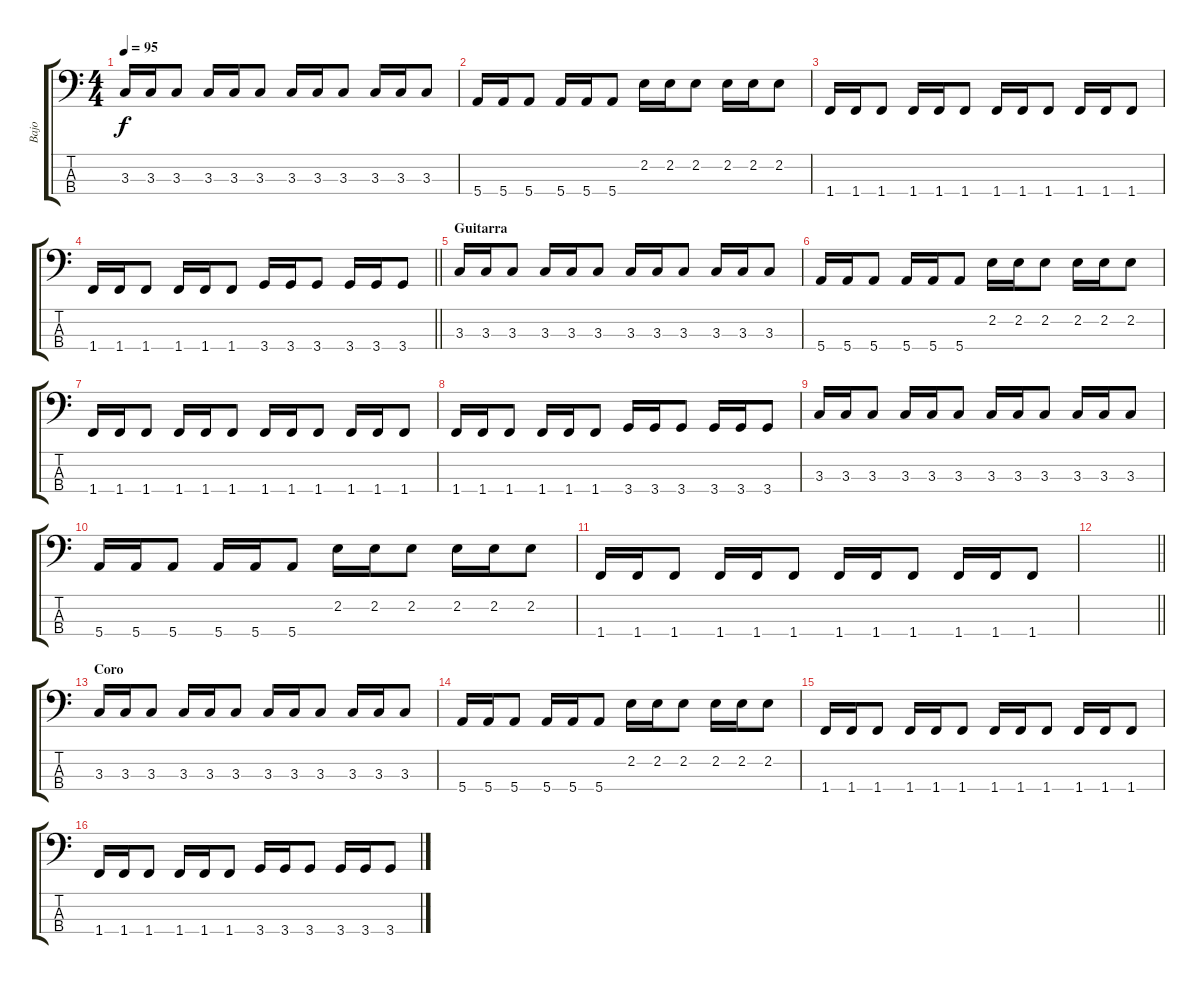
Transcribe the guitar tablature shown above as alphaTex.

\track ("Bajo" "Bajo") {instrument electricbassfinger}
\staff {score tabs}
\tuning (G2 D2 A1 E1) {hide}
\ts (4 4)
\tempo 95
\clef f4
\ks c
3.3.16{dy f} 3.3.16 3.3.8 3.3.16 3.3.16 3.3.8 3.3.16 3.3.16 3.3.8 3.3.16 3.3.16 3.3.8 |
5.4.16 5.4.16 5.4.8 5.4.16 5.4.16 5.4.8 2.2.16 2.2.16 2.2.8 2.2.16 2.2.16 2.2.8 |
1.4.16 1.4.16 1.4.8 1.4.16 1.4.16 1.4.8 1.4.16 1.4.16 1.4.8 1.4.16 1.4.16 1.4.8 |
\barLineRight lightlight
1.4.16 1.4.16 1.4.8 1.4.16 1.4.16 1.4.8 3.4.16 3.4.16 3.4.8 3.4.16 3.4.16 3.4.8 |
\section ("" "Guitarra")
3.3.16 3.3.16 3.3.8 3.3.16 3.3.16 3.3.8 3.3.16 3.3.16 3.3.8 3.3.16 3.3.16 3.3.8 |
5.4.16 5.4.16 5.4.8 5.4.16 5.4.16 5.4.8 2.2.16 2.2.16 2.2.8 2.2.16 2.2.16 2.2.8 |
1.4.16 1.4.16 1.4.8 1.4.16 1.4.16 1.4.8 1.4.16 1.4.16 1.4.8 1.4.16 1.4.16 1.4.8 |
1.4.16 1.4.16 1.4.8 1.4.16 1.4.16 1.4.8 3.4.16 3.4.16 3.4.8 3.4.16 3.4.16 3.4.8 |
3.3.16 3.3.16 3.3.8 3.3.16 3.3.16 3.3.8 3.3.16 3.3.16 3.3.8 3.3.16 3.3.16 3.3.8 |
5.4.16 5.4.16 5.4.8 5.4.16 5.4.16 5.4.8 2.2.16 2.2.16 2.2.8 2.2.16 2.2.16 2.2.8 |
1.4.16 1.4.16 1.4.8 1.4.16 1.4.16 1.4.8 1.4.16 1.4.16 1.4.8 1.4.16 1.4.16 1.4.8 |
\barLineRight lightlight
|
\section ("" "Coro")
3.3.16 3.3.16 3.3.8 3.3.16 3.3.16 3.3.8 3.3.16 3.3.16 3.3.8 3.3.16 3.3.16 3.3.8 |
5.4.16 5.4.16 5.4.8 5.4.16 5.4.16 5.4.8 2.2.16 2.2.16 2.2.8 2.2.16 2.2.16 2.2.8 |
1.4.16 1.4.16 1.4.8 1.4.16 1.4.16 1.4.8 1.4.16 1.4.16 1.4.8 1.4.16 1.4.16 1.4.8 |
1.4.16 1.4.16 1.4.8 1.4.16 1.4.16 1.4.8 3.4.16 3.4.16 3.4.8 3.4.16 3.4.16 3.4.8
